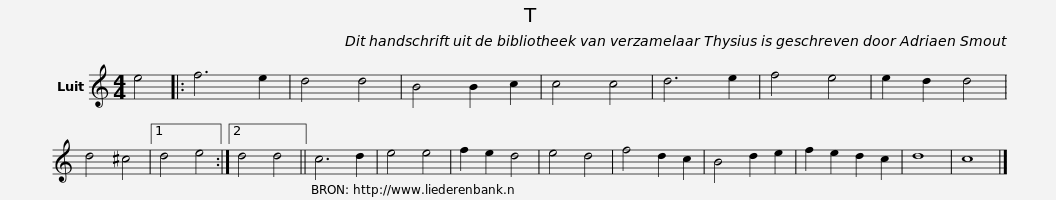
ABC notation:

X:1
L:1/8
M:4/4
I:linebreak $
K:C
U:s=!stemless!
V:1 treble
V:1
 e4 |: f6 e2 | d4 d4 | B4 B2 c2 | c4 c4 | %5
 d6 e2 | f4 e4 | e2 d2 d4 | d4 ^c4 |1 d4 e4 :|2 %10
 d4 d4 ||$ c6 d2 | e4 e4 | f2 e2 d4 | e4 d4 | %15
 f4 d2 c2 | B4 d2 e2 | f2 e2 d2 c2 | sd8 | sc8 |] %20
